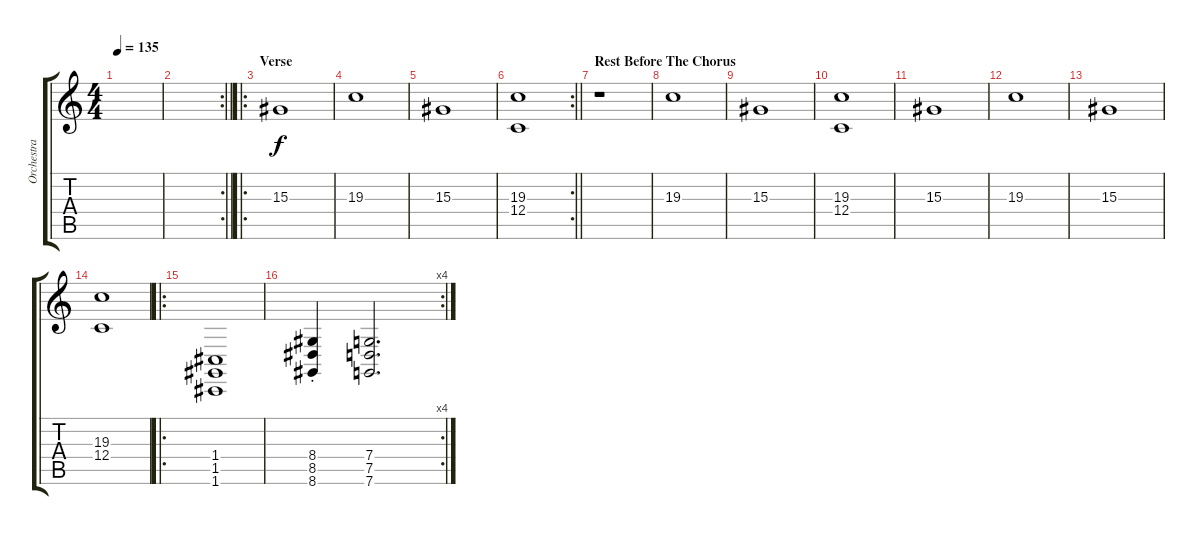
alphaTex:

\track ("Orchestra" "Orchestra") {instrument choiraahs}
\staff {score tabs}
\tuning (D4 A3 F3 C3 G2 C2) {hide}
\ts (4 4)
\tempo 135
\clef g2
\ks c
|
\rc 2
\barLineRight lightlight
|
\ro
\section ("" "Verse")
15.3.1 |
19.3.1 |
15.3.1 |
\rc 2
\barLineRight lightlight
(19.3 12.4).1 |
\section ("" "Rest Before The Chorus")
r.1 |
19.3.1 |
15.3.1 |
(19.3 12.4).1 |
15.3.1 |
19.3.1 |
15.3.1 |
(19.3 12.4).1 |
\ro
(1.4 1.5 1.6).1 |
\rc 4
(8.4 8.5{st} 8.6).4 (7.4 7.5 7.6).2{d}
